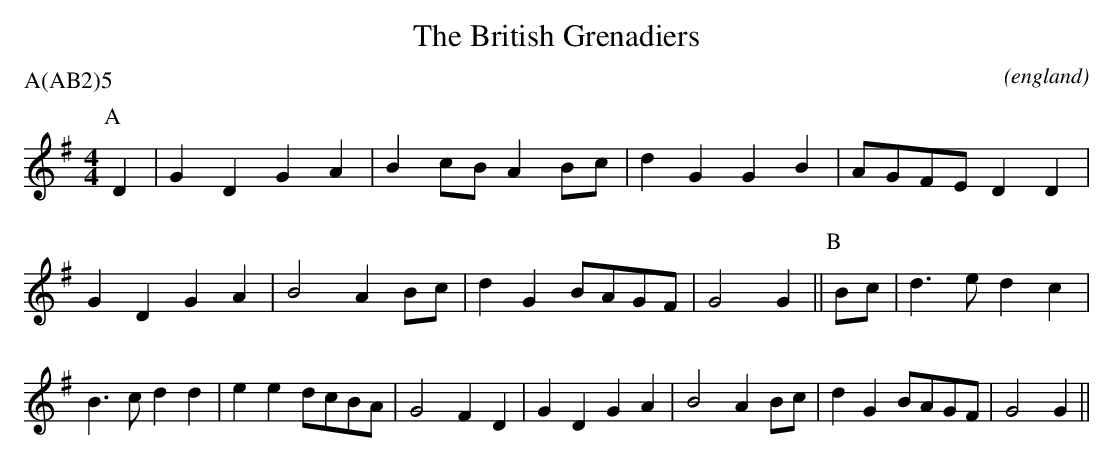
X:1
T:The British Grenadiers
O:england
M:4/4
C:
P:A(AB2)5
K:G
P:A
D2 | G2 D2 G2 A2 | B2 cB A2 Bc | d2 G2 G2 B2 | AGFE  D2 \
D2 | G2 D2 G2 A2 | B4    A2 Bc | d2 G2 BAGF  | G4    G2 ||\
P:B
Bc | d3 e  d2 c2 | B3 c  d2 d2 | e2 e2 dcBA  | G4    F2 \
D2 | G2 D2 G2 A2 | B4    A2 Bc | d2 G2 BAGF  | G4    G2 ||
